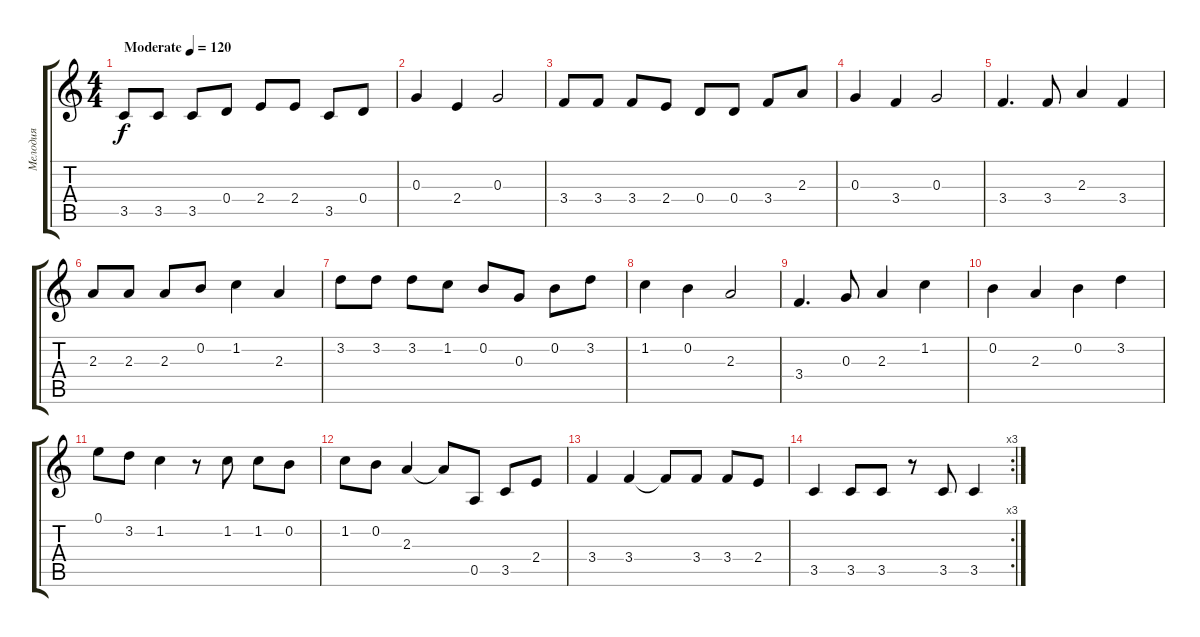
\track ("Мелодия" "Мелодия") {instrument acousticguitarsteel}
\staff {score tabs}
\tuning (E4 B3 G3 D3 A2 E2) {hide}
\ts (4 4)
\tempo (120 "Moderate")
\clef g2
\ks c
3.5.8{dy f instrument acousticguitarsteel} 3.5.8 3.5.8 0.4.8 2.4.8 2.4.8 3.5.8 0.4.8 |
0.3.4 2.4.4 0.3.2 |
3.4.8 3.4.8 3.4.8 2.4.8 0.4.8 0.4.8 3.4.8 2.3.8 |
0.3.4 3.4.4 0.3.2 |
3.4.4{d} 3.4.8 2.3.4 3.4.4 |
2.3.8 2.3.8 2.3.8 0.2.8 1.2.4 2.3.4 |
3.2.8 3.2.8 3.2.8 1.2.8 0.2.8 0.3.8 0.2.8 3.2.8 |
1.2.4 0.2.4 2.3.2 |
3.4.4{d} 0.3.8 2.3.4 1.2.4 |
0.2.4 2.3.4 0.2.4 3.2.4 |
0.1.8 3.2.8 1.2.4 r.8 1.2.8 1.2.8 0.2.8 |
1.2.8 0.2.8 2.3.4 2.3{t}.8 0.5.8 3.5.8 2.4.8 |
3.4.4 3.4.4 3.4{t}.8 3.4.8 3.4.8 2.4.8 |
\rc 3
3.5.4 3.5.8 3.5.8 r.8 3.5.8 3.5.4
